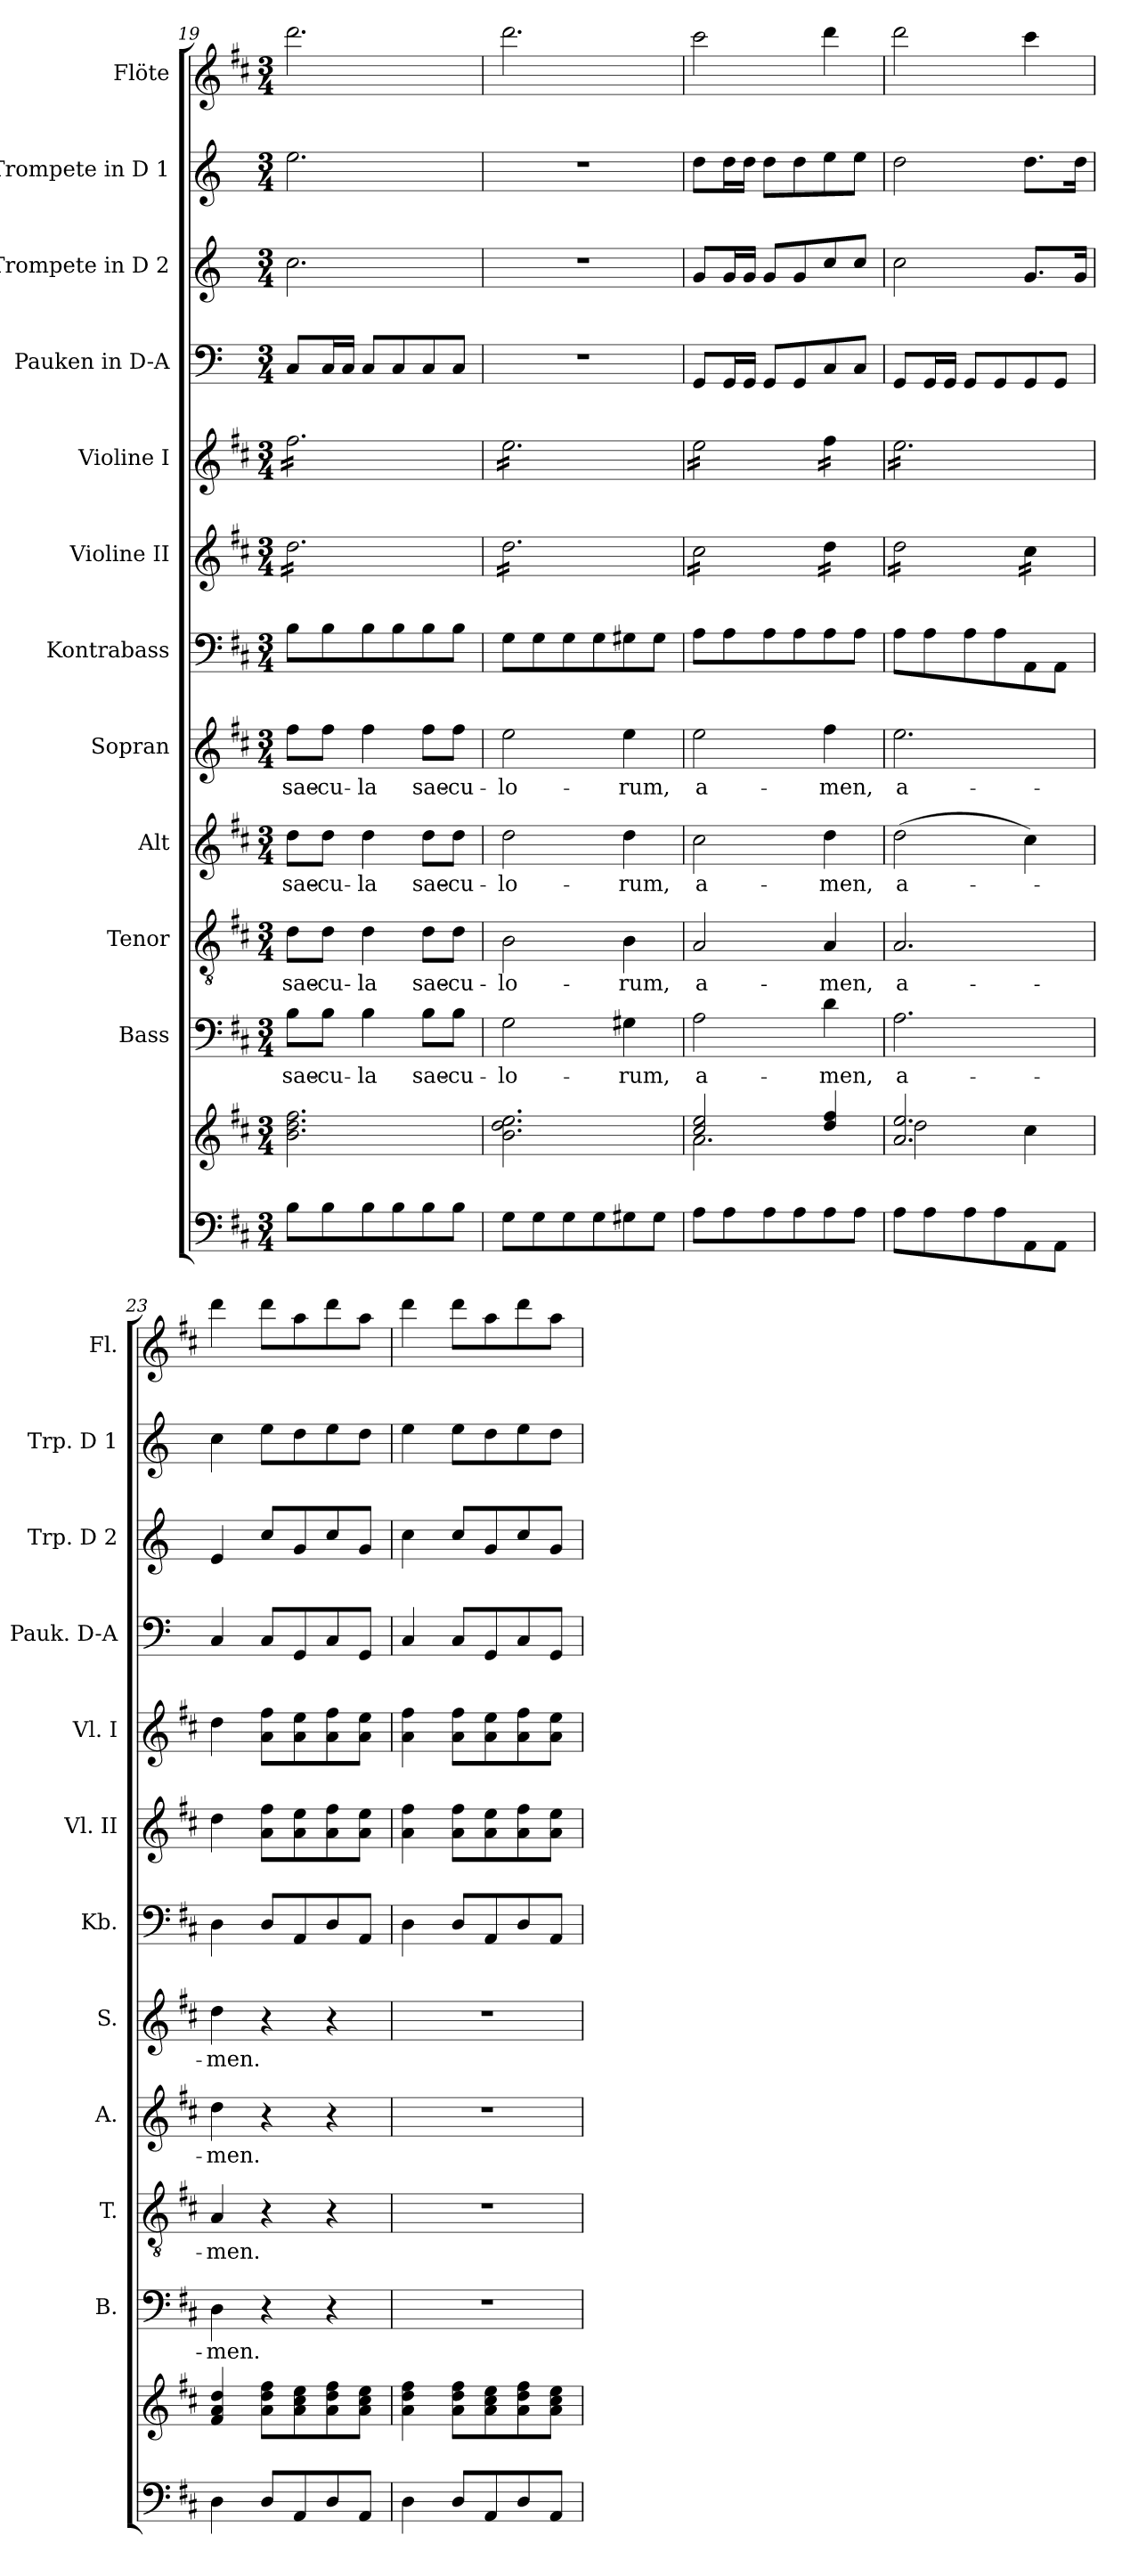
**kern	**kern	**kern	**text	**kern	**text	**kern	**text	**kern	**text	**kern	**kern	**kern	**kern	**kern	**kern	**kern
*part12	*part12	*part11	*part11	*part10	*part10	*part9	*part9	*part8	*part8	*part7	*part6	*part5	*part4	*part3	*part2	*part1
*staff13	*staff12	*staff11	*staff11	*staff10	*staff10	*staff9	*staff9	*staff8	*staff8	*staff7	*staff6	*staff5	*staff4	*staff3	*staff2	*staff1
*	*	*I"Bass	*	*I"Tenor	*	*I"Alt	*	*I"Sopran	*	*I"Kontrabass	*I"Violine II	*I"Violine I	*I"Pauken in D-A	*I"Trompete in D 2	*I"Trompete in D 1	*I"Flöte
*	*	*I'B.	*	*I'T.	*	*I'A.	*	*I'S.	*	*I'Kb.	*I'Vl. II	*I'Vl. I	*I'Pauk. D-A	*I'Trp. D 2	*I'Trp. D 1	*I'Fl.
*clefF4	*clefG2	*clefF4	*	*clefGv2	*	*clefG2	*	*clefG2	*	*clefF4	*clefG2	*clefG2	*clefF4	*clefG2	*clefG2	*clefG2
*	*	*	*	*	*	*	*	*	*	*ITrd7c12	*	*	*ITrd-1c-2	*ITrd-1c-2	*ITrd-1c-2	*
*k[f#c#]	*k[f#c#]	*k[f#c#]	*	*k[f#c#]	*	*k[f#c#]	*	*k[f#c#]	*	*k[f#c#]	*k[f#c#]	*k[f#c#]	*k[f#c#]	*k[f#c#]	*k[f#c#]	*k[f#c#]
*D:	*D:	*D:	*	*D:	*	*D:	*	*D:	*	*D:	*D:	*D:	*D:	*D:	*D:	*D:
*M3/4	*M3/4	*M3/4	*	*M3/4	*	*M3/4	*	*M3/4	*	*M3/4	*M3/4	*M3/4	*M3/4	*M3/4	*M3/4	*M3/4
=19	=19	=19	=19	=19	=19	=19	=19	=19	=19	=19	=19	=19	=19	=19	=19	=19
!	!	!	!LO:LY:b	!	!LO:LY:b	!	!LO:LY:b	!	!LO:LY:b	!	!	!	!	!	!	!
*	*	*	*	*	*	*	*	*	*	*	*tremolo	*	*	*	*	*
*	*	*	*	*	*	*	*	*	*	*	*	*tremolo	*	*	*	*
8B\L	2.b\ 2.dd\ 2.ff#\	8B\L	sae-	8d\L	sae-	8dd\L	sae-	8ff#\L	sae-	8BB\L	16dd\LL	16ff#\LL	8D/L	2.dd\	2.ff#\	2.ddd\
.	.	.	.	.	.	.	.	.	.	.	16dd\	16ff#\	.	.	.	.
!	!	!	!LO:LY:b	!	!LO:LY:b	!	!LO:LY:b	!	!LO:LY:b	!	!	!	!	!	!	!
8B\	.	8B\J	-cu-	8d\J	-cu-	8dd\J	-cu-	8ff#\J	-cu-	8BB\	16dd\	16ff#\	16D/L	.	.	.
.	.	.	.	.	.	.	.	.	.	.	16dd\	16ff#\	16D/JJ	.	.	.
!	!	!	!LO:LY:b	!	!LO:LY:b	!	!LO:LY:b	!	!LO:LY:b	!	!	!	!	!	!	!
8B\	.	4B\	-la	4d\	-la	4dd\	-la	4ff#\	-la	8BB\	16dd\	16ff#\	8D/L	.	.	.
.	.	.	.	.	.	.	.	.	.	.	16dd\	16ff#\	.	.	.	.
8B\	.	.	.	.	.	.	.	.	.	8BB\	16dd\	16ff#\	8D/	.	.	.
.	.	.	.	.	.	.	.	.	.	.	16dd\	16ff#\	.	.	.	.
!	!	!	!LO:LY:b	!	!LO:LY:b	!	!LO:LY:b	!	!LO:LY:b	!	!	!	!	!	!	!
8B\	.	8B\L	sae-	8d\L	sae-	8dd\L	sae-	8ff#\L	sae-	8BB\	16dd\	16ff#\	8D/	.	.	.
.	.	.	.	.	.	.	.	.	.	.	16dd\	16ff#\	.	.	.	.
!	!	!	!LO:LY:b	!	!LO:LY:b	!	!LO:LY:b	!	!LO:LY:b	!	!	!	!	!	!	!
8B\J	.	8B\J	-cu-	8d\J	-cu-	8dd\J	-cu-	8ff#\J	-cu-	8BB\J	16dd\	16ff#\	8D/J	.	.	.
.	.	.	.	.	.	.	.	.	.	.	16dd\JJ	16ff#\JJ	.	.	.	.
=20	=20	=20	=20	=20	=20	=20	=20	=20	=20	=20	=20	=20	=20	=20	=20	=20
!	!	!	!LO:LY:b	!	!LO:LY:b	!	!LO:LY:b	!	!LO:LY:b	!	!	!	!	!	!	!
8G\L	2.b\ 2.dd\ 2.ee\	2G\	-lo-	2B\	-lo-	2dd\	-lo-	2ee\	-lo-	8GG\L	16dd\LL	16ee\LL	2.r	2.r	2.r	2.ddd\
.	.	.	.	.	.	.	.	.	.	.	16dd\	16ee\	.	.	.	.
8G\	.	.	.	.	.	.	.	.	.	8GG\	16dd\	16ee\	.	.	.	.
.	.	.	.	.	.	.	.	.	.	.	16dd\	16ee\	.	.	.	.
8G\	.	.	.	.	.	.	.	.	.	8GG\	16dd\	16ee\	.	.	.	.
.	.	.	.	.	.	.	.	.	.	.	16dd\	16ee\	.	.	.	.
8G\	.	.	.	.	.	.	.	.	.	8GG\	16dd\	16ee\	.	.	.	.
.	.	.	.	.	.	.	.	.	.	.	16dd\	16ee\	.	.	.	.
!	!	!	!LO:LY:b	!	!LO:LY:b	!	!LO:LY:b	!	!LO:LY:b	!	!	!	!	!	!	!
8G#X\	.	4G#X\	-rum,	4B\	-rum,	4dd\	-rum,	4ee\	-rum,	8GG#X\	16dd\	16ee\	.	.	.	.
.	.	.	.	.	.	.	.	.	.	.	16dd\	16ee\	.	.	.	.
8G#\J	.	.	.	.	.	.	.	.	.	8GG#\J	16dd\	16ee\	.	.	.	.
.	.	.	.	.	.	.	.	.	.	.	16dd\JJ	16ee\JJ	.	.	.	.
=21	=21	=21	=21	=21	=21	=21	=21	=21	=21	=21	=21	=21	=21	=21	=21	=21
*	*^	*	*	*	*	*	*	*	*	*	*	*	*	*	*	*
!	!	!	!	!LO:LY:b	!	!LO:LY:b	!	!LO:LY:b	!	!LO:LY:b	!	!	!	!	!	!	!
8A\L	2cc#/ 2ee/	2.a\	2A\	a-	2A/	a-	2cc#\	a-	2ee\	a-	8AA\L	16cc#\LL	16ee\LL	8AA/L	8a/L	8ee\L	2ccc#\
.	.	.	.	.	.	.	.	.	.	.	.	16cc#\	16ee\	.	.	.	.
8A\	.	.	.	.	.	.	.	.	.	.	8AA\	16cc#\	16ee\	16AA/L	16a/L	16ee\L	.
.	.	.	.	.	.	.	.	.	.	.	.	16cc#\	16ee\	16AA/JJ	16a/JJ	16ee\JJ	.
8A\	.	.	.	.	.	.	.	.	.	.	8AA\	16cc#\	16ee\	8AA/L	8a/L	8ee\L	.
.	.	.	.	.	.	.	.	.	.	.	.	16cc#\	16ee\	.	.	.	.
8A\	.	.	.	.	.	.	.	.	.	.	8AA\	16cc#\	16ee\	8AA/	8a/	8ee\	.
.	.	.	.	.	.	.	.	.	.	.	.	16cc#\JJ	16ee\JJ	.	.	.	.
!	!	!	!	!LO:LY:b	!	!LO:LY:b	!	!LO:LY:b	!	!LO:LY:b	!	!	!	!	!	!	!
8A\	4dd/ 4ff#/	.	4d\	-men,	4A/	-men,	4dd\	-men,	4ff#\	-men,	8AA\	16dd\LL	16ff#\LL	8D/	8dd/	8ff#\	4ddd\
.	.	.	.	.	.	.	.	.	.	.	.	16dd\	16ff#\	.	.	.	.
8A\J	.	.	.	.	.	.	.	.	.	.	8AA\J	16dd\	16ff#\	8D/J	8dd/J	8ff#\J	.
.	.	.	.	.	.	.	.	.	.	.	.	16dd\JJ	16ff#\JJ	.	.	.	.
!!LO:PB:g=z
=22	=22	=22	=22	=22	=22	=22	=22	=22	=22	=22	=22	=22	=22	=22	=22	=22	=22
!	!	!	!	!LO:LY:b	!	!LO:LY:b	!	!LO:LY:b	!	!LO:LY:b	!	!	!	!	!	!	!
8A\L	2.a/ 2.ee/	2dd\	2.A\	a-	2.A/	a-	(>2dd\	a-	2.ee\	a-	8AA\L	16dd\LL	16ee\LL	8AA/L	2dd\	2ee\	2ddd\
.	.	.	.	.	.	.	.	.	.	.	.	16dd\	16ee\	.	.	.	.
8A\	.	.	.	.	.	.	.	.	.	.	8AA\	16dd\	16ee\	16AA/L	.	.	.
.	.	.	.	.	.	.	.	.	.	.	.	16dd\	16ee\	16AA/JJ	.	.	.
8A\	.	.	.	.	.	.	.	.	.	.	8AA\	16dd\	16ee\	8AA/L	.	.	.
.	.	.	.	.	.	.	.	.	.	.	.	16dd\	16ee\	.	.	.	.
8A\	.	.	.	.	.	.	.	.	.	.	8AA\	16dd\	16ee\	8AA/	.	.	.
.	.	.	.	.	.	.	.	.	.	.	.	16dd\JJ	16ee\	.	.	.	.
8AA\	.	4cc#\	.	.	.	.	4cc#\)	.	.	.	8AAA\	16cc#\LL	16ee\	8AA/	8.a/L	8.ee\L	4ccc#\
.	.	.	.	.	.	.	.	.	.	.	.	16cc#\	16ee\	.	.	.	.
8AA\J	.	.	.	.	.	.	.	.	.	.	8AAA\J	16cc#\	16ee\	8AA/J	.	.	.
.	.	.	.	.	.	.	.	.	.	.	.	16cc#\JJ	16ee\JJ	.	16a/Jk	16ee\Jk	.
*	*	*	*	*	*	*	*	*	*	*	*	*	*Xtremolo	*	*	*	*
*	*	*	*	*	*	*	*	*	*	*	*	*Xtremolo	*	*	*	*	*
*	*v	*v	*	*	*	*	*	*	*	*	*	*	*	*	*	*	*
=23	=23	=23	=23	=23	=23	=23	=23	=23	=23	=23	=23	=23	=23	=23	=23	=23
!	!	!	!LO:LY:b	!	!LO:LY:b	!	!LO:LY:b	!	!LO:LY:b	!	!	!	!	!	!	!
4D\	4f#/ 4a/ 4dd/	4D\	-men.	4A/	-men.	4dd\	-men.	4dd\	-men.	4DD\	4dd\	4dd\	4D/	4f#/	4dd\	4ddd\
8D/L	8a\ 8dd\ 8ff#\L	4r	.	4r	.	4r	.	4r	.	8DD/L	8a\ 8ff#\L	8a\ 8ff#\L	8D/L	8dd/L	8ff#\L	8ddd\L
8AA/	8a\ 8cc#\ 8ee\	.	.	.	.	.	.	.	.	8AAA/	8a\ 8ee\	8a\ 8ee\	8AA/	8a/	8ee\	8aa\
8D/	8a\ 8dd\ 8ff#\	4r	.	4r	.	4r	.	4r	.	8DD/	8a\ 8ff#\	8a\ 8ff#\	8D/	8dd/	8ff#\	8ddd\
8AA/J	8a\ 8cc#\ 8ee\J	.	.	.	.	.	.	.	.	8AAA/J	8a\ 8ee\J	8a\ 8ee\J	8AA/J	8a/J	8ee\J	8aa\J
=24	=24	=24	=24	=24	=24	=24	=24	=24	=24	=24	=24	=24	=24	=24	=24	=24
4D\	4a\ 4dd\ 4ff#\	2.r	.	2.r	.	2.r	.	2.r	.	4DD\	4a\ 4ff#\	4a\ 4ff#\	4D/	4dd\	4ff#\	4ddd\
8D/L	8a\ 8dd\ 8ff#\L	.	.	.	.	.	.	.	.	8DD/L	8a\ 8ff#\L	8a\ 8ff#\L	8D/L	8dd/L	8ff#\L	8ddd\L
8AA/	8a\ 8cc#\ 8ee\	.	.	.	.	.	.	.	.	8AAA/	8a\ 8ee\	8a\ 8ee\	8AA/	8a/	8ee\	8aa\
8D/	8a\ 8dd\ 8ff#\	.	.	.	.	.	.	.	.	8DD/	8a\ 8ff#\	8a\ 8ff#\	8D/	8dd/	8ff#\	8ddd\
8AA/J	8a\ 8cc#\ 8ee\J	.	.	.	.	.	.	.	.	8AAA/J	8a\ 8ee\J	8a\ 8ee\J	8AA/J	8a/J	8ee\J	8aa\J
=	=	=	=	=	=	=	=	=	=	=	=	=	=	=	=	=
*-	*-	*-	*-	*-	*-	*-	*-	*-	*-	*-	*-	*-	*-	*-	*-	*-
